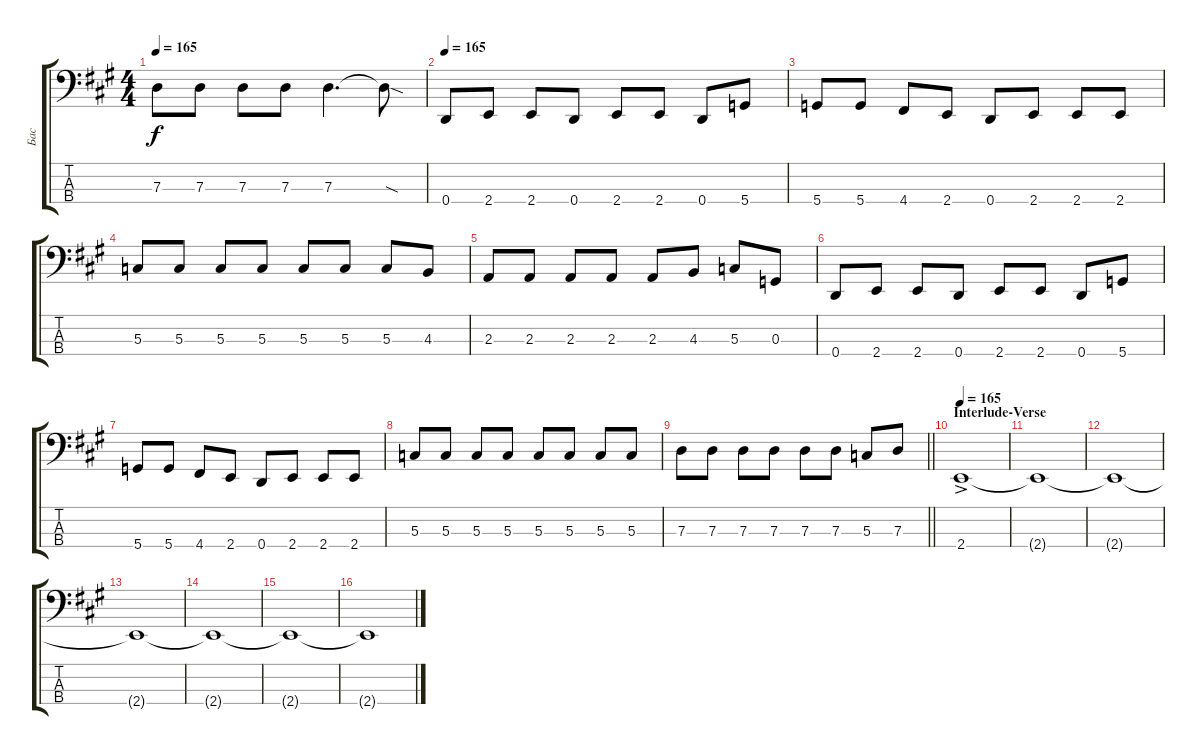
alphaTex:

\track ("Бас" "Бас") {instrument electricbassfinger}
\staff {score tabs}
\tuning (F2 C2 G1 D1) {hide}
\ts (4 4)
\tempo 165
\clef f4
\ks f#minor
7.3.8{dy f} 7.3.8 7.3.8 7.3.8 7.3.4{d} 7.3{sod t}.8 |
\tempo 165
0.4.8 2.4.8 2.4.8 0.4.8 2.4.8 2.4.8 0.4.8 5.4.8 |
5.4.8 5.4.8 4.4.8 2.4.8 0.4.8 2.4.8 2.4.8 2.4.8 |
5.3.8 5.3.8 5.3.8 5.3.8 5.3.8 5.3.8 5.3.8 4.3.8 |
2.3.8 2.3.8 2.3.8 2.3.8 2.3.8 4.3.8 5.3.8 0.3.8 |
0.4.8 2.4.8 2.4.8 0.4.8 2.4.8 2.4.8 0.4.8 5.4.8 |
5.4.8 5.4.8 4.4.8 2.4.8 0.4.8 2.4.8 2.4.8 2.4.8 |
5.3.8 5.3.8 5.3.8 5.3.8 5.3.8 5.3.8 5.3.8 5.3.8 |
\barLineRight lightlight
7.3.8 7.3.8 7.3.8 7.3.8 7.3.8 7.3.8 5.3.8 7.3.8 |
\section ("" "Interlude-Verse")
\tempo 165
2.4{ac}.1 |
2.4{t}.1 |
2.4{t}.1 |
2.4{t}.1 |
2.4{t}.1 |
2.4{t}.1 |
2.4{t}.1
